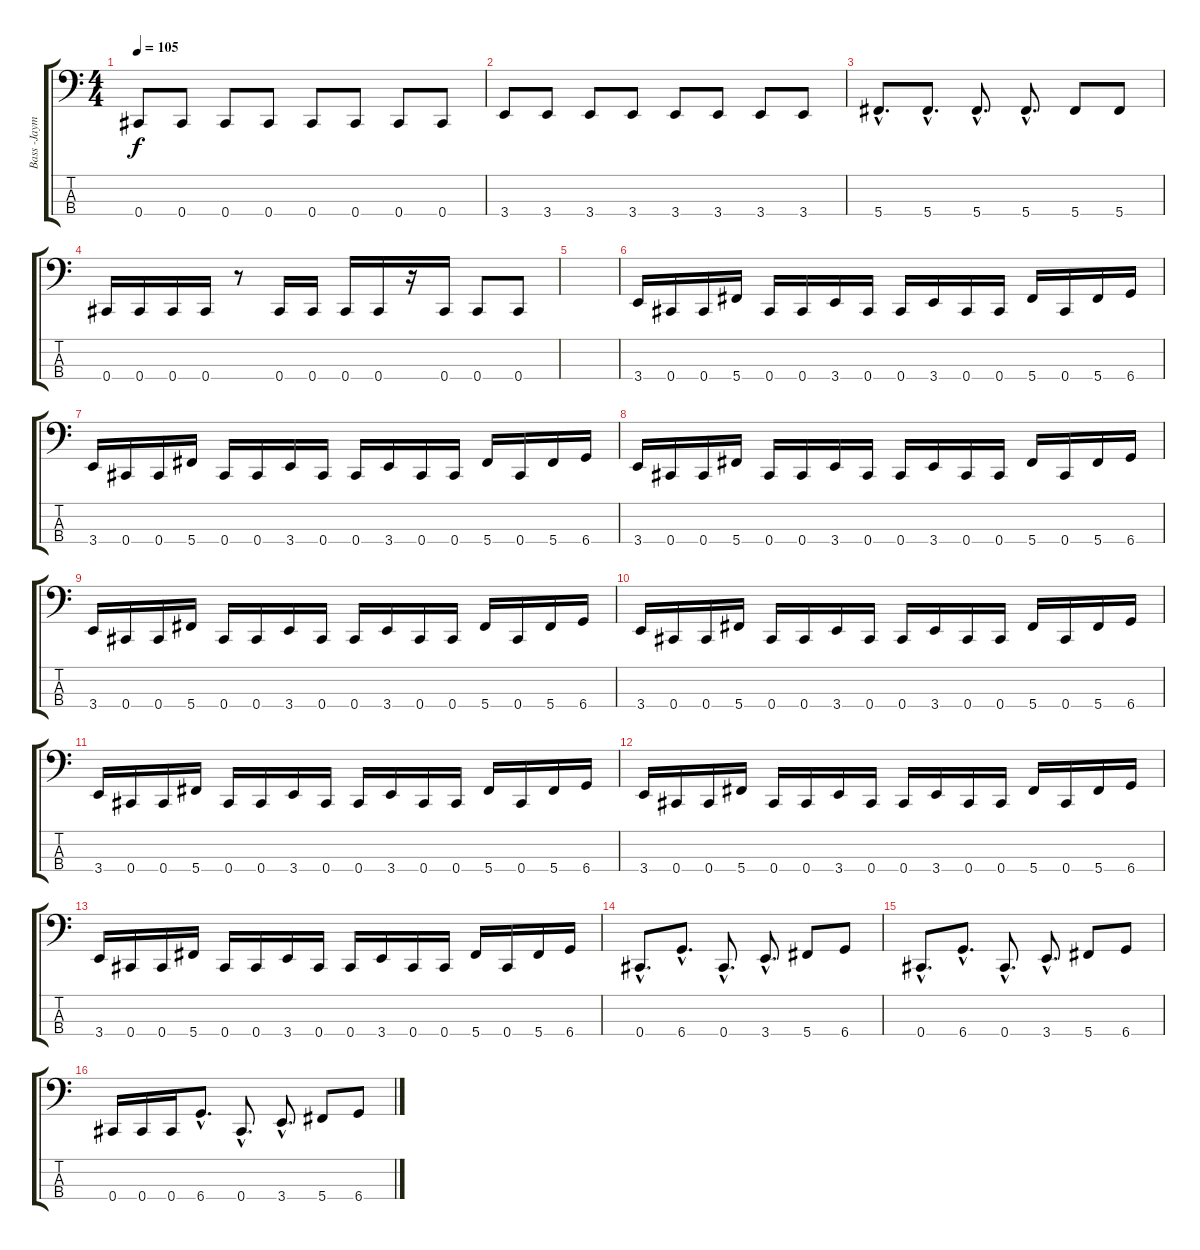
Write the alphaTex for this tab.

\track ("Bass -Jaymo" "Bass -Jaym") {instrument electricbassfinger}
\staff {score tabs}
\tuning (Gb2 Db2 Ab1 Db1) {hide}
\ts (4 4)
\tempo 105
\clef f4
\ks c
0.4.8{dy f} 0.4.8 0.4.8 0.4.8 0.4.8 0.4.8 0.4.8 0.4.8 |
3.4.8 3.4.8 3.4.8 3.4.8 3.4.8 3.4.8 3.4.8 3.4.8 |
5.4{hac}.8{d} 5.4{hac}.8{d} 5.4{hac}.8{d} 5.4{hac}.8{d} 5.4.8 5.4.8 |
0.4.16 0.4.16 0.4.16 0.4.16 r.8 0.4.16 0.4.16 0.4.16 0.4.16 r.16 0.4.16 0.4.8 0.4.8 |
|
3.4.16{volume 13} 0.4.16 0.4.16 5.4.16 0.4.16 0.4.16 3.4.16 0.4.16 0.4.16 3.4.16 0.4.16 0.4.16 5.4.16 0.4.16 5.4.16 6.4.16 |
3.4.16 0.4.16 0.4.16 5.4.16 0.4.16 0.4.16 3.4.16 0.4.16 0.4.16 3.4.16 0.4.16 0.4.16 5.4.16 0.4.16 5.4.16 6.4.16 |
3.4.16 0.4.16 0.4.16 5.4.16 0.4.16 0.4.16 3.4.16 0.4.16 0.4.16 3.4.16 0.4.16 0.4.16 5.4.16 0.4.16 5.4.16 6.4.16 |
3.4.16 0.4.16 0.4.16 5.4.16 0.4.16 0.4.16 3.4.16 0.4.16 0.4.16 3.4.16 0.4.16 0.4.16 5.4.16 0.4.16 5.4.16 6.4.16 |
3.4.16{volume 16} 0.4.16 0.4.16 5.4.16 0.4.16 0.4.16 3.4.16 0.4.16 0.4.16 3.4.16 0.4.16 0.4.16 5.4.16 0.4.16 5.4.16 6.4.16 |
3.4.16 0.4.16 0.4.16 5.4.16 0.4.16 0.4.16 3.4.16 0.4.16 0.4.16 3.4.16 0.4.16 0.4.16 5.4.16 0.4.16 5.4.16 6.4.16 |
3.4.16 0.4.16 0.4.16 5.4.16 0.4.16 0.4.16 3.4.16 0.4.16 0.4.16 3.4.16 0.4.16 0.4.16 5.4.16 0.4.16 5.4.16 6.4.16 |
3.4.16 0.4.16 0.4.16 5.4.16 0.4.16 0.4.16 3.4.16 0.4.16 0.4.16 3.4.16 0.4.16 0.4.16 5.4.16 0.4.16 5.4.16 6.4.16 |
0.4{hac}.8{d} 6.4{hac}.8{d} 0.4{hac}.8{d} 3.4{hac}.8{d} 5.4.8 6.4.8 |
0.4{hac}.8{d} 6.4{hac}.8{d} 0.4{hac}.8{d} 3.4{hac}.8{d} 5.4.8 6.4.8 |
0.4.16 0.4.16 0.4.16 6.4{hac}.8{d} 0.4{hac}.8{d} 3.4{hac}.8{d} 5.4.8 6.4.8
